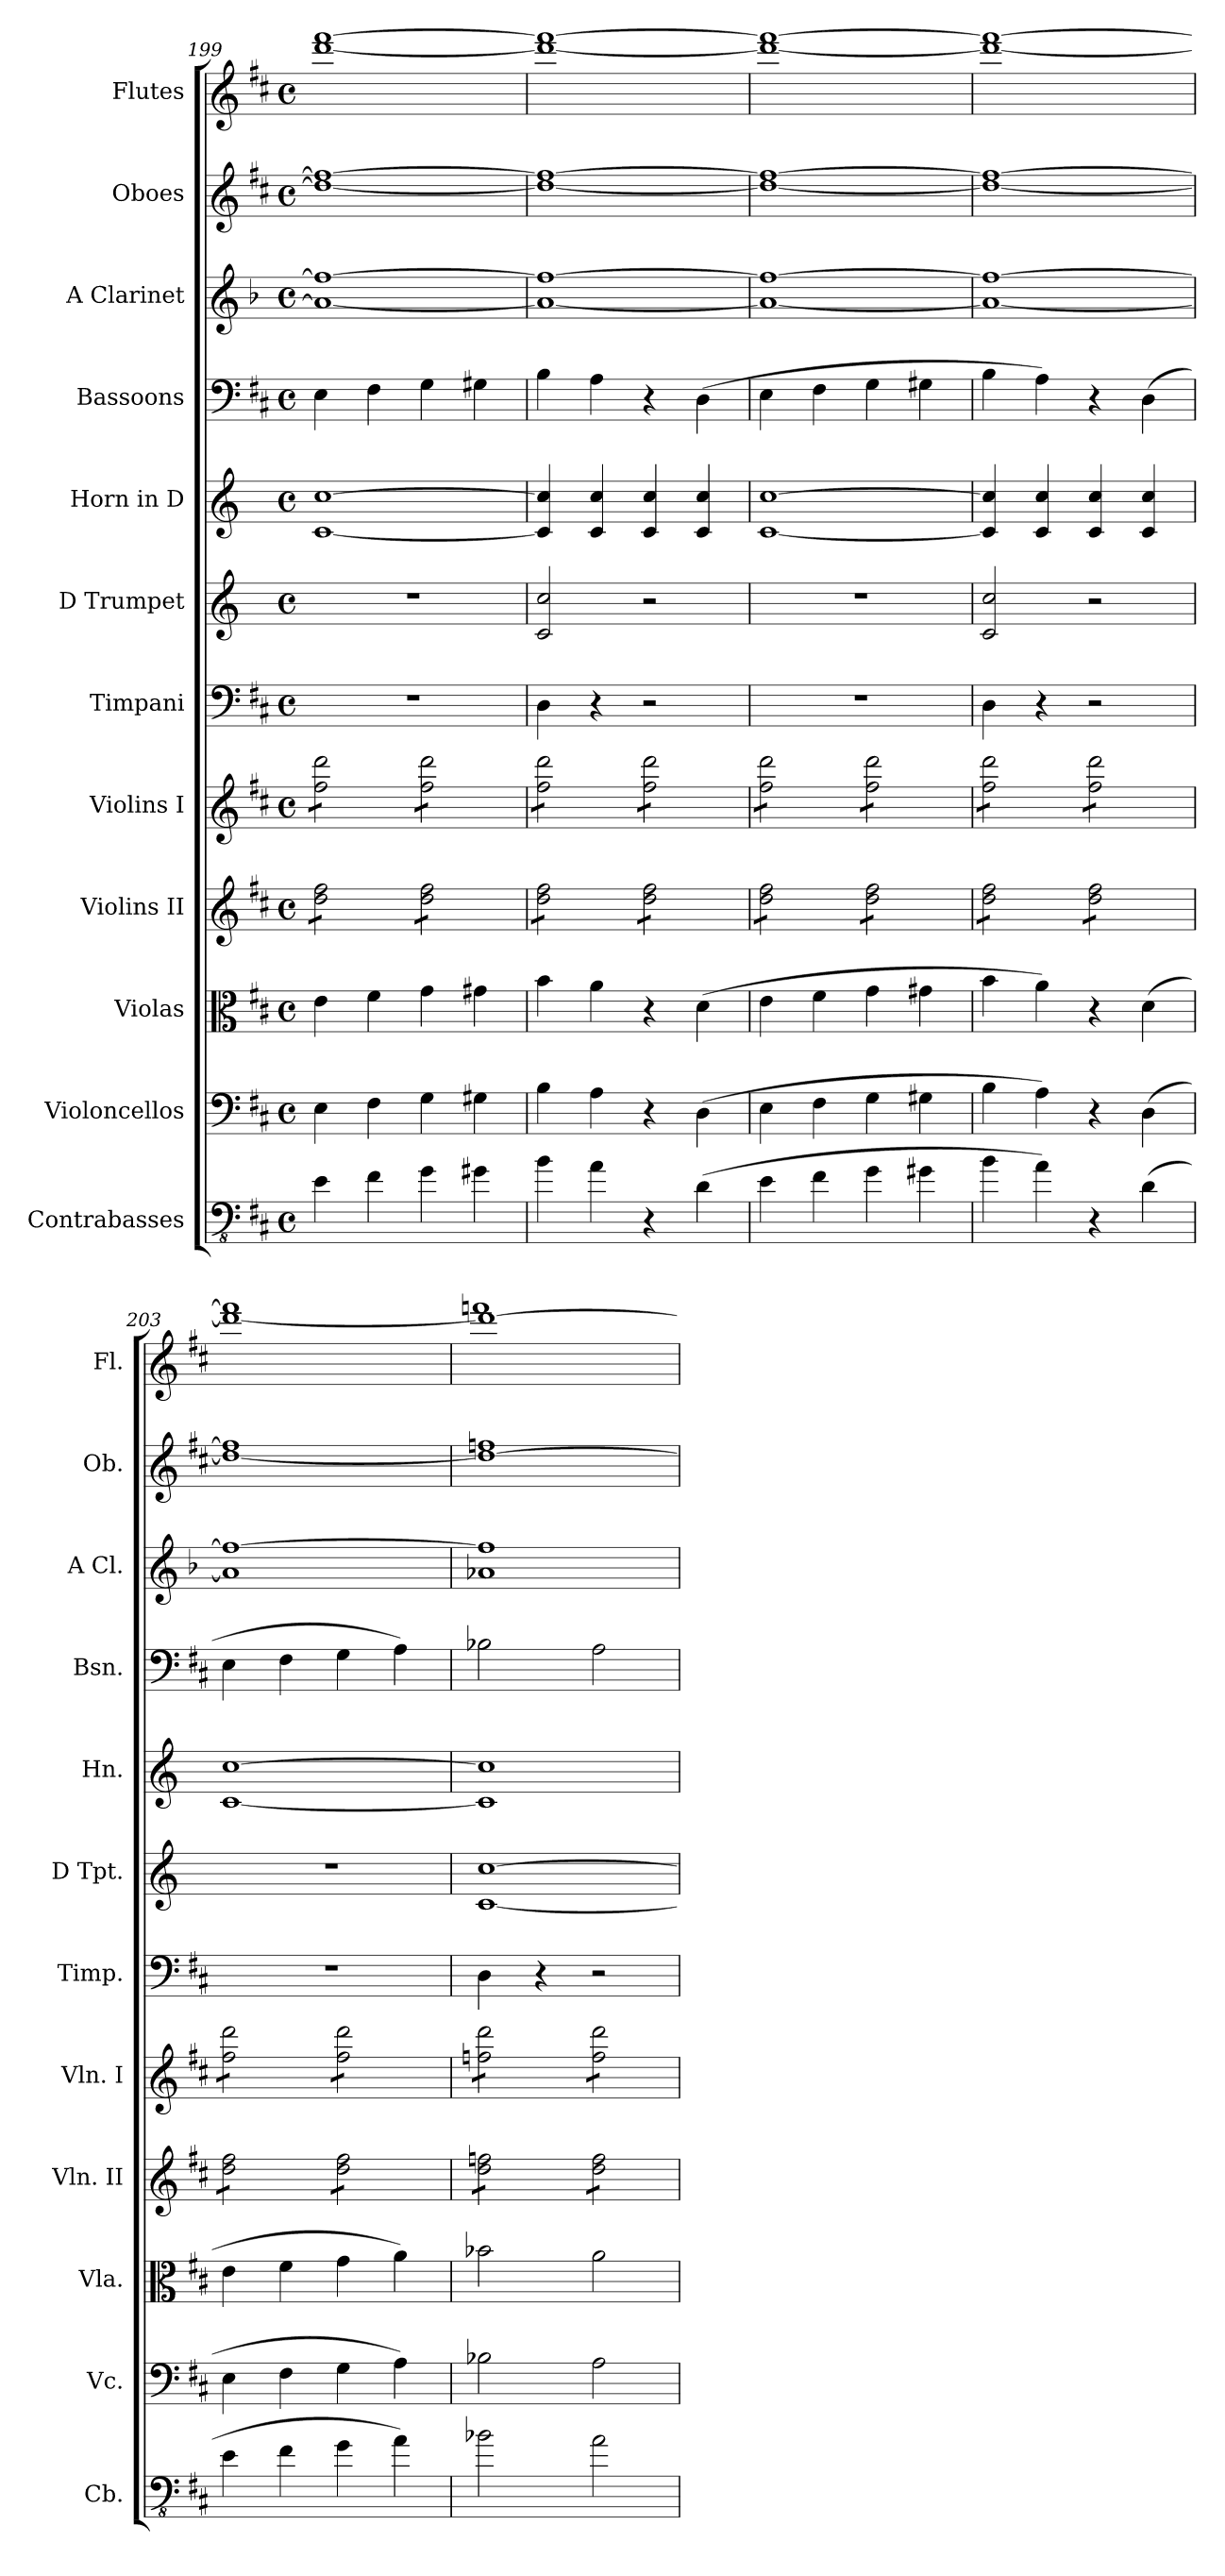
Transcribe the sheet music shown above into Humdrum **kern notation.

**kern	**kern	**kern	**kern	**kern	**kern	**kern	**kern	**kern	**kern	**kern	**kern
*part12	*part11	*part10	*part9	*part8	*part7	*part6	*part5	*part4	*part3	*part2	*part1
*staff12	*staff11	*staff10	*staff9	*staff8	*staff7	*staff6	*staff5	*staff4	*staff3	*staff2	*staff1
*I"Contrabasses	*I"Violoncellos	*I"Violas	*I"Violins II	*I"Violins I	*I"Timpani	*I"D Trumpet	*I"Horn in D	*I"Bassoons	*I"A Clarinet	*I"Oboes	*I"Flutes
*I'Cb.	*I'Vc.	*I'Vla.	*I'Vln. II	*I'Vln. I	*I'Timp.	*I'D Tpt.	*I'Hn.	*I'Bsn.	*I'A Cl.	*I'Ob.	*I'Fl.
*clefFv4	*clefF4	*clefC3	*clefG2	*clefG2	*clefF4	*clefG2	*clefG2	*clefF4	*clefG2	*clefG2	*clefG2
*ITrd7c12	*	*	*	*	*	*ITrd-1c-2	*ITrd6c10	*	*ITrd2c3	*	*
*k[f#c#]	*k[f#c#]	*k[f#c#]	*k[f#c#]	*k[f#c#]	*k[f#c#]	*k[f#c#]	*k[f#c#]	*k[f#c#]	*k[f#c#]	*k[f#c#]	*k[f#c#]
*M4/4	*M4/4	*M4/4	*M4/4	*M4/4	*M4/4	*M4/4	*M4/4	*M4/4	*M4/4	*M4/4	*M4/4
*met(c)	*met(c)	*met(c)	*met(c)	*met(c)	*met(c)	*met(c)	*met(c)	*met(c)	*met(c)	*met(c)	*met(c)
=199	=199	=199	=199	=199	=199	=199	=199	=199	=199	=199	=199
*	*	*	*tremolo	*	*	*	*	*	*	*	*
*	*	*	*	*tremolo	*	*	*	*	*	*	*
4EE\	4E\	4e\	8dd\ 8ff#\L	8ff#\ 8ddd\L	1r	1r	[1D [1d	4E\	1f#_ 1dd_	1dd_ 1ff#_	[1ddd [1fff#
.	.	.	8dd\ 8ff#\	8ff#\ 8ddd\	.	.	.	.	.	.	.
4FF#\	4F#\	4f#\	8dd\ 8ff#\	8ff#\ 8ddd\	.	.	.	4F#\	.	.	.
.	.	.	8dd\ 8ff#\J	8ff#\ 8ddd\J	.	.	.	.	.	.	.
4GG\	4G\	4g\	8dd\ 8ff#\L	8ff#\ 8ddd\L	.	.	.	4G\	.	.	.
.	.	.	8dd\ 8ff#\	8ff#\ 8ddd\	.	.	.	.	.	.	.
4GG#X\	4G#X\	4g#X\	8dd\ 8ff#\	8ff#\ 8ddd\	.	.	.	4G#X\	.	.	.
.	.	.	8dd\ 8ff#\J	8ff#\ 8ddd\J	.	.	.	.	.	.	.
=200	=200	=200	=200	=200	=200	=200	=200	=200	=200	=200	=200
4BB\	4B\	4b\	8dd\ 8ff#\L	8ff#\ 8ddd\L	4D\	2d/ 2dd/	4D/] 4d/]	4B\	1f#_ 1dd_	1dd_ 1ff#_	1ddd_ 1fff#_
.	.	.	8dd\ 8ff#\	8ff#\ 8ddd\	.	.	.	.	.	.	.
4AA\	4A\	4a\	8dd\ 8ff#\	8ff#\ 8ddd\	4r	.	4D/ 4d/	4A\	.	.	.
.	.	.	8dd\ 8ff#\J	8ff#\ 8ddd\J	.	.	.	.	.	.	.
4r	4r	4r	8dd\ 8ff#\L	8ff#\ 8ddd\L	2r	2r	4D/ 4d/	4r	.	.	.
.	.	.	8dd\ 8ff#\	8ff#\ 8ddd\	.	.	.	.	.	.	.
(>4DD\	(>4D\	(>4d\	8dd\ 8ff#\	8ff#\ 8ddd\	.	.	4D/ 4d/	(>4D\	.	.	.
.	.	.	8dd\ 8ff#\J	8ff#\ 8ddd\J	.	.	.	.	.	.	.
=201	=201	=201	=201	=201	=201	=201	=201	=201	=201	=201	=201
4EE\	4E\	4e\	8dd\ 8ff#\L	8ff#\ 8ddd\L	1r	1r	[1D [1d	4E\	1f#_ 1dd_	1dd_ 1ff#_	1ddd_ 1fff#_
.	.	.	8dd\ 8ff#\	8ff#\ 8ddd\	.	.	.	.	.	.	.
4FF#\	4F#\	4f#\	8dd\ 8ff#\	8ff#\ 8ddd\	.	.	.	4F#\	.	.	.
.	.	.	8dd\ 8ff#\J	8ff#\ 8ddd\J	.	.	.	.	.	.	.
4GG\	4G\	4g\	8dd\ 8ff#\L	8ff#\ 8ddd\L	.	.	.	4G\	.	.	.
.	.	.	8dd\ 8ff#\	8ff#\ 8ddd\	.	.	.	.	.	.	.
4GG#X\	4G#X\	4g#X\	8dd\ 8ff#\	8ff#\ 8ddd\	.	.	.	4G#X\	.	.	.
.	.	.	8dd\ 8ff#\J	8ff#\ 8ddd\J	.	.	.	.	.	.	.
=202	=202	=202	=202	=202	=202	=202	=202	=202	=202	=202	=202
4BB\	4B\	4b\	8dd\ 8ff#\L	8ff#\ 8ddd\L	4D\	2d/ 2dd/	4D/] 4d/]	4B\	1f#_ 1dd_	1dd_ 1ff#_	1ddd_ 1fff#_
.	.	.	8dd\ 8ff#\	8ff#\ 8ddd\	.	.	.	.	.	.	.
4AA\)	4A\)	4a\)	8dd\ 8ff#\	8ff#\ 8ddd\	4r	.	4D/ 4d/	4A\)	.	.	.
.	.	.	8dd\ 8ff#\J	8ff#\ 8ddd\J	.	.	.	.	.	.	.
4r	4r	4r	8dd\ 8ff#\L	8ff#\ 8ddd\L	2r	2r	4D/ 4d/	4r	.	.	.
.	.	.	8dd\ 8ff#\	8ff#\ 8ddd\	.	.	.	.	.	.	.
(>4DD\	(>4D\	(>4d\	8dd\ 8ff#\	8ff#\ 8ddd\	.	.	4D/ 4d/	(>4D\	.	.	.
.	.	.	8dd\ 8ff#\J	8ff#\ 8ddd\J	.	.	.	.	.	.	.
=203	=203	=203	=203	=203	=203	=203	=203	=203	=203	=203	=203
4EE\	4E\	4e\	8dd\ 8ff#\L	8ff#\ 8ddd\L	1r	1r	[1D [1d	4E\	1f#] 1dd_	1dd_ 1ff#]	1ddd_ 1fff#]
.	.	.	8dd\ 8ff#\	8ff#\ 8ddd\	.	.	.	.	.	.	.
4FF#\	4F#\	4f#\	8dd\ 8ff#\	8ff#\ 8ddd\	.	.	.	4F#\	.	.	.
.	.	.	8dd\ 8ff#\J	8ff#\ 8ddd\J	.	.	.	.	.	.	.
4GG\	4G\	4g\	8dd\ 8ff#\L	8ff#\ 8ddd\L	.	.	.	4G\	.	.	.
.	.	.	8dd\ 8ff#\	8ff#\ 8ddd\	.	.	.	.	.	.	.
4AA\)	4A\)	4a\)	8dd\ 8ff#\	8ff#\ 8ddd\	.	.	.	4A\)	.	.	.
.	.	.	8dd\ 8ff#\J	8ff#\ 8ddd\J	.	.	.	.	.	.	.
!!LO:PB:g=z
=204	=204	=204	=204	=204	=204	=204	=204	=204	=204	=204	=204
*	*	*	*	*	*	*	*	*	*^	*^	*^
2BB-X\	2B-X\	2b-X\	8dd\ 8ffn\L	8ffn\ 8ddd\L	4D\	[1d [1dd	1D] 1d]	2B-X\	1dd]	1fn	1dd_	1ffn	1ddd_	1fffn
.	.	.	8dd\ 8ffn\	8ffn\ 8ddd\	.	.	.	.	.	.	.	.	.	.
.	.	.	8dd\ 8ffn\	8ffn\ 8ddd\	4r	.	.	.	.	.	.	.	.	.
.	.	.	8dd\ 8ffn\J	8ffn\ 8ddd\J	.	.	.	.	.	.	.	.	.	.
2AA\	2A\	2a\	8dd\ 8ff\L	8ff\ 8ddd\L	2r	.	.	2A\	.	.	.	.	.	.
.	.	.	8dd\ 8ff\	8ff\ 8ddd\	.	.	.	.	.	.	.	.	.	.
.	.	.	8dd\ 8ff\	8ff\ 8ddd\	.	.	.	.	.	.	.	.	.	.
.	.	.	8dd\ 8ff\J	8ff\ 8ddd\J	.	.	.	.	.	.	.	.	.	.
*	*	*	*	*Xtremolo	*	*	*	*	*	*	*	*	*	*
*	*	*	*Xtremolo	*	*	*	*	*	*	*	*	*	*	*
*	*	*	*	*	*	*	*	*	*v	*v	*	*	*v	*v
*	*	*	*	*	*	*	*	*	*	*v	*v	*
=	=	=	=	=	=	=	=	=	=	=	=
*-	*-	*-	*-	*-	*-	*-	*-	*-	*-	*-	*-
